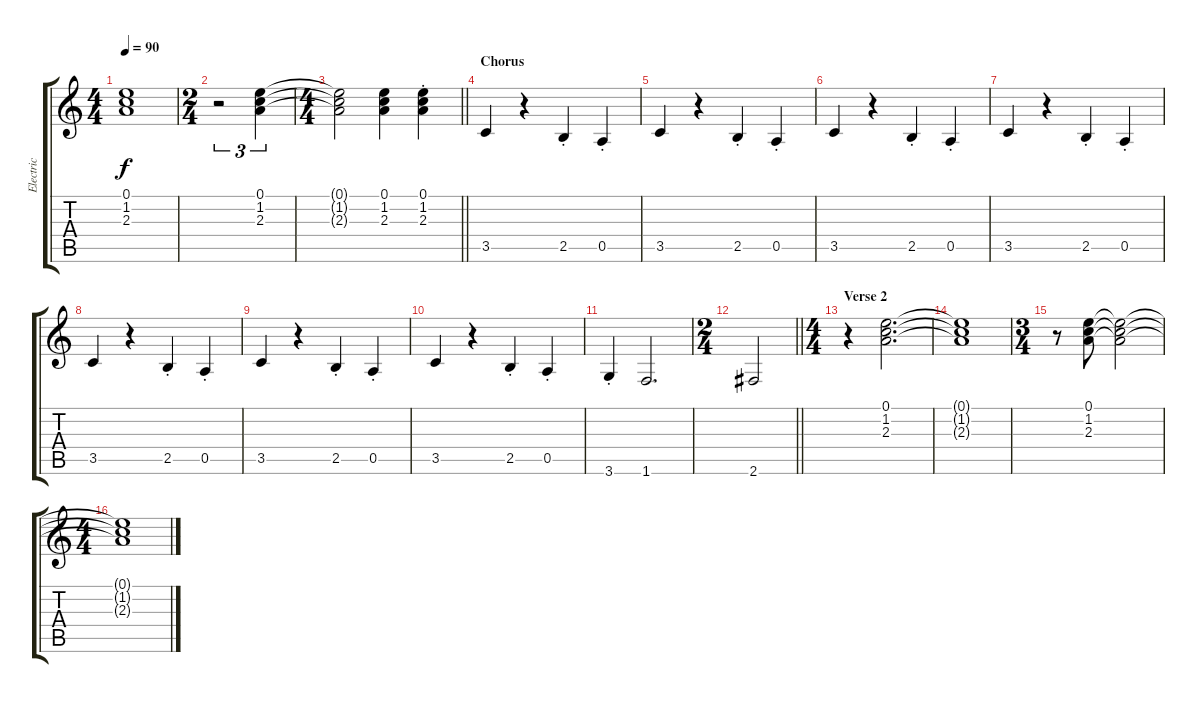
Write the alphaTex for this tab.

\track ("Electric" "Electric") {instrument overdrivenguitar}
\staff {score tabs}
\tuning (E4 B3 G3 D3 A2 E2) {hide}
\ts (4 4)
\tempo 90
\clef g2
\ks c
(0.1{t} 1.2{t} 2.3{t}).1{dy f} |
\ts (2 4)
r.2{tu (3 2)} (0.1 1.2 2.3).4{tu (3 2)} |
\ts (4 4)
\barLineRight lightlight
(0.1{t} 1.2{t} 2.3{t}).2 (0.1 1.2 2.3).4 (0.1{st} 1.2{st} 2.3{st}).4 |
\section ("" "Chorus")
3.5.4 r.4 2.5{st}.4 0.5{st}.4 |
3.5.4 r.4 2.5{st}.4 0.5{st}.4 |
3.5.4 r.4 2.5{st}.4 0.5{st}.4 |
3.5.4 r.4 2.5{st}.4 0.5{st}.4 |
3.5.4 r.4 2.5{st}.4 0.5{st}.4 |
3.5.4 r.4 2.5{st}.4 0.5{st}.4 |
3.5.4 r.4 2.5{st}.4 0.5{st}.4 |
3.6{st}.4 1.6.2{d} |
\ts (2 4)
\barLineRight lightlight
2.6.2 |
\ts (4 4)
\section ("" "Verse 2")
r.4 (0.1 1.2 2.3).2{d} |
(0.1{t} 1.2{t} 2.3{t}).1 |
\ts (3 4)
r.8 (0.1 1.2 2.3).8 (0.1{t} 1.2{t} 2.3{t}).2 |
\ts (4 4)
(0.1{t} 1.2{t} 2.3{t}).1
